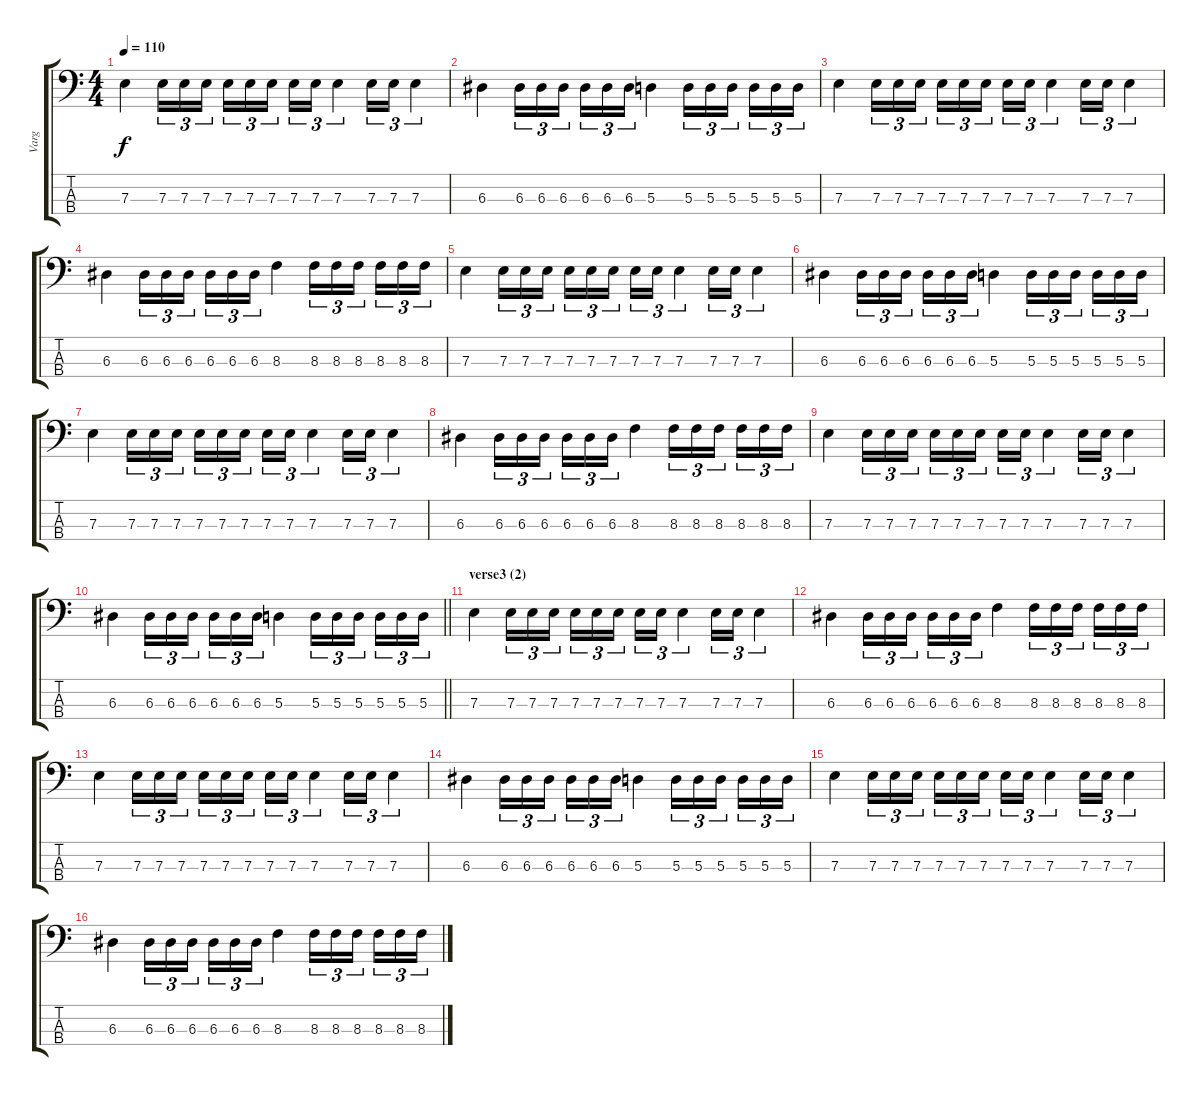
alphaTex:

\track ("Varg" "Varg") {instrument electricbasspick}
\staff {score tabs}
\tuning (G2 D2 A1 E1) {hide}
\ts (4 4)
\tempo 110
\clef f4
\ks c
7.3.4{dy f} 7.3.16{tu (3 2)} 7.3.16{tu (3 2)} 7.3.16{tu (3 2) beam splitsecondary} 7.3.16{tu (3 2)} 7.3.16{tu (3 2)} 7.3.16{tu (3 2)} 7.3.16{tu (3 2)} 7.3.16{tu (3 2)} 7.3.4{tu (3 2)} 7.3.16{tu (3 2)} 7.3.16{tu (3 2)} 7.3.4{tu (3 2)} |
6.3.4 6.3.16{tu (3 2)} 6.3.16{tu (3 2)} 6.3.16{tu (3 2) beam splitsecondary} 6.3.16{tu (3 2)} 6.3.16{tu (3 2)} 6.3.16{tu (3 2)} 5.3.4 5.3.16{tu (3 2)} 5.3.16{tu (3 2)} 5.3.16{tu (3 2) beam splitsecondary} 5.3.16{tu (3 2)} 5.3.16{tu (3 2)} 5.3.16{tu (3 2)} |
7.3.4 7.3.16{tu (3 2)} 7.3.16{tu (3 2)} 7.3.16{tu (3 2) beam splitsecondary} 7.3.16{tu (3 2)} 7.3.16{tu (3 2)} 7.3.16{tu (3 2)} 7.3.16{tu (3 2)} 7.3.16{tu (3 2)} 7.3.4{tu (3 2)} 7.3.16{tu (3 2)} 7.3.16{tu (3 2)} 7.3.4{tu (3 2)} |
6.3.4 6.3.16{tu (3 2)} 6.3.16{tu (3 2)} 6.3.16{tu (3 2) beam splitsecondary} 6.3.16{tu (3 2)} 6.3.16{tu (3 2)} 6.3.16{tu (3 2)} 8.3.4 8.3.16{tu (3 2)} 8.3.16{tu (3 2)} 8.3.16{tu (3 2) beam splitsecondary} 8.3.16{tu (3 2)} 8.3.16{tu (3 2)} 8.3.16{tu (3 2)} |
7.3.4 7.3.16{tu (3 2)} 7.3.16{tu (3 2)} 7.3.16{tu (3 2) beam splitsecondary} 7.3.16{tu (3 2)} 7.3.16{tu (3 2)} 7.3.16{tu (3 2)} 7.3.16{tu (3 2)} 7.3.16{tu (3 2)} 7.3.4{tu (3 2)} 7.3.16{tu (3 2)} 7.3.16{tu (3 2)} 7.3.4{tu (3 2)} |
6.3.4 6.3.16{tu (3 2)} 6.3.16{tu (3 2)} 6.3.16{tu (3 2) beam splitsecondary} 6.3.16{tu (3 2)} 6.3.16{tu (3 2)} 6.3.16{tu (3 2)} 5.3.4 5.3.16{tu (3 2)} 5.3.16{tu (3 2)} 5.3.16{tu (3 2) beam splitsecondary} 5.3.16{tu (3 2)} 5.3.16{tu (3 2)} 5.3.16{tu (3 2)} |
7.3.4 7.3.16{tu (3 2)} 7.3.16{tu (3 2)} 7.3.16{tu (3 2) beam splitsecondary} 7.3.16{tu (3 2)} 7.3.16{tu (3 2)} 7.3.16{tu (3 2)} 7.3.16{tu (3 2)} 7.3.16{tu (3 2)} 7.3.4{tu (3 2)} 7.3.16{tu (3 2)} 7.3.16{tu (3 2)} 7.3.4{tu (3 2)} |
6.3.4 6.3.16{tu (3 2)} 6.3.16{tu (3 2)} 6.3.16{tu (3 2) beam splitsecondary} 6.3.16{tu (3 2)} 6.3.16{tu (3 2)} 6.3.16{tu (3 2)} 8.3.4 8.3.16{tu (3 2)} 8.3.16{tu (3 2)} 8.3.16{tu (3 2) beam splitsecondary} 8.3.16{tu (3 2)} 8.3.16{tu (3 2)} 8.3.16{tu (3 2)} |
7.3.4 7.3.16{tu (3 2)} 7.3.16{tu (3 2)} 7.3.16{tu (3 2) beam splitsecondary} 7.3.16{tu (3 2)} 7.3.16{tu (3 2)} 7.3.16{tu (3 2)} 7.3.16{tu (3 2)} 7.3.16{tu (3 2)} 7.3.4{tu (3 2)} 7.3.16{tu (3 2)} 7.3.16{tu (3 2)} 7.3.4{tu (3 2)} |
\barLineRight lightlight
6.3.4 6.3.16{tu (3 2)} 6.3.16{tu (3 2)} 6.3.16{tu (3 2) beam splitsecondary} 6.3.16{tu (3 2)} 6.3.16{tu (3 2)} 6.3.16{tu (3 2)} 5.3.4 5.3.16{tu (3 2)} 5.3.16{tu (3 2)} 5.3.16{tu (3 2) beam splitsecondary} 5.3.16{tu (3 2)} 5.3.16{tu (3 2)} 5.3.16{tu (3 2)} |
\section ("" "verse3 (2)")
7.3.4 7.3.16{tu (3 2)} 7.3.16{tu (3 2)} 7.3.16{tu (3 2) beam splitsecondary} 7.3.16{tu (3 2)} 7.3.16{tu (3 2)} 7.3.16{tu (3 2)} 7.3.16{tu (3 2)} 7.3.16{tu (3 2)} 7.3.4{tu (3 2)} 7.3.16{tu (3 2)} 7.3.16{tu (3 2)} 7.3.4{tu (3 2)} |
6.3.4 6.3.16{tu (3 2)} 6.3.16{tu (3 2)} 6.3.16{tu (3 2) beam splitsecondary} 6.3.16{tu (3 2)} 6.3.16{tu (3 2)} 6.3.16{tu (3 2)} 8.3.4 8.3.16{tu (3 2)} 8.3.16{tu (3 2)} 8.3.16{tu (3 2) beam splitsecondary} 8.3.16{tu (3 2)} 8.3.16{tu (3 2)} 8.3.16{tu (3 2)} |
7.3.4 7.3.16{tu (3 2)} 7.3.16{tu (3 2)} 7.3.16{tu (3 2) beam splitsecondary} 7.3.16{tu (3 2)} 7.3.16{tu (3 2)} 7.3.16{tu (3 2)} 7.3.16{tu (3 2)} 7.3.16{tu (3 2)} 7.3.4{tu (3 2)} 7.3.16{tu (3 2)} 7.3.16{tu (3 2)} 7.3.4{tu (3 2)} |
6.3.4 6.3.16{tu (3 2)} 6.3.16{tu (3 2)} 6.3.16{tu (3 2) beam splitsecondary} 6.3.16{tu (3 2)} 6.3.16{tu (3 2)} 6.3.16{tu (3 2)} 5.3.4 5.3.16{tu (3 2)} 5.3.16{tu (3 2)} 5.3.16{tu (3 2) beam splitsecondary} 5.3.16{tu (3 2)} 5.3.16{tu (3 2)} 5.3.16{tu (3 2)} |
7.3.4 7.3.16{tu (3 2)} 7.3.16{tu (3 2)} 7.3.16{tu (3 2) beam splitsecondary} 7.3.16{tu (3 2)} 7.3.16{tu (3 2)} 7.3.16{tu (3 2)} 7.3.16{tu (3 2)} 7.3.16{tu (3 2)} 7.3.4{tu (3 2)} 7.3.16{tu (3 2)} 7.3.16{tu (3 2)} 7.3.4{tu (3 2)} |
6.3.4 6.3.16{tu (3 2)} 6.3.16{tu (3 2)} 6.3.16{tu (3 2) beam splitsecondary} 6.3.16{tu (3 2)} 6.3.16{tu (3 2)} 6.3.16{tu (3 2)} 8.3.4 8.3.16{tu (3 2)} 8.3.16{tu (3 2)} 8.3.16{tu (3 2) beam splitsecondary} 8.3.16{tu (3 2)} 8.3.16{tu (3 2)} 8.3.16{tu (3 2)}
